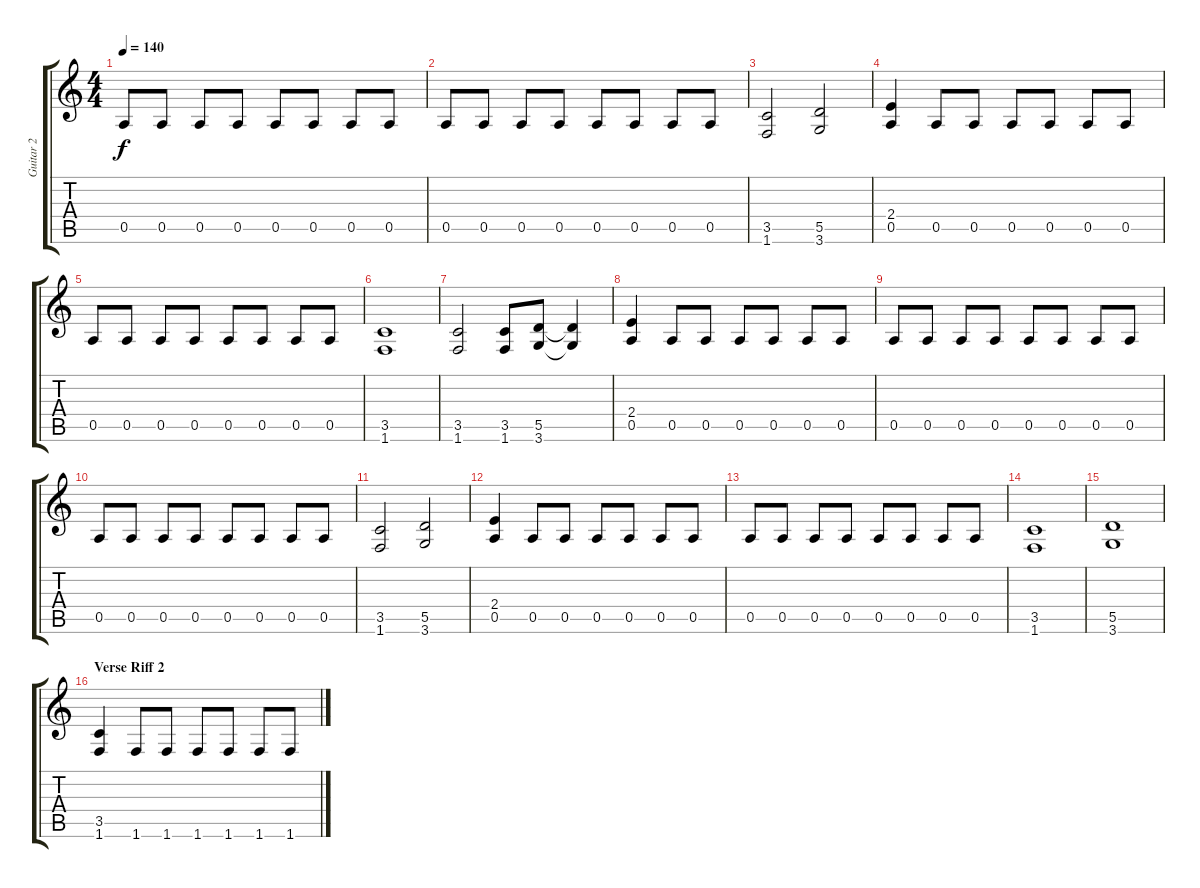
\track ("Guitar 2" "Guitar 2") {instrument overdrivenguitar}
\staff {score tabs}
\tuning (E4 B3 G3 D3 A2 E2) {hide}
\ts (4 4)
\tempo 140
\clef g2
\ks c
0.5.8{dy f} 0.5.8 0.5.8 0.5.8 0.5.8 0.5.8 0.5.8 0.5.8 |
0.5.8 0.5.8 0.5.8 0.5.8 0.5.8 0.5.8 0.5.8 0.5.8 |
(3.5 1.6).2 (5.5 3.6).2 |
(2.4 0.5).4 0.5.8 0.5.8 0.5.8 0.5.8 0.5.8 0.5.8 |
0.5.8 0.5.8 0.5.8 0.5.8 0.5.8 0.5.8 0.5.8 0.5.8 |
(3.5 1.6).1 |
(3.5 1.6).2 (3.5 1.6).8 (5.5 3.6).8 (5.5{t} 3.6{t}).4 |
(2.4 0.5).4 0.5.8 0.5.8 0.5.8 0.5.8 0.5.8 0.5.8 |
0.5.8 0.5.8 0.5.8 0.5.8 0.5.8 0.5.8 0.5.8 0.5.8 |
0.5.8 0.5.8 0.5.8 0.5.8 0.5.8 0.5.8 0.5.8 0.5.8 |
(3.5 1.6).2 (5.5 3.6).2 |
(2.4 0.5).4 0.5.8 0.5.8 0.5.8 0.5.8 0.5.8 0.5.8 |
0.5.8 0.5.8 0.5.8 0.5.8 0.5.8 0.5.8 0.5.8 0.5.8 |
(3.5 1.6).1 |
(5.5 3.6).1 |
\section ("" "Verse Riff 2")
(3.5 1.6).4 1.6.8 1.6.8 1.6.8 1.6.8 1.6.8 1.6.8
